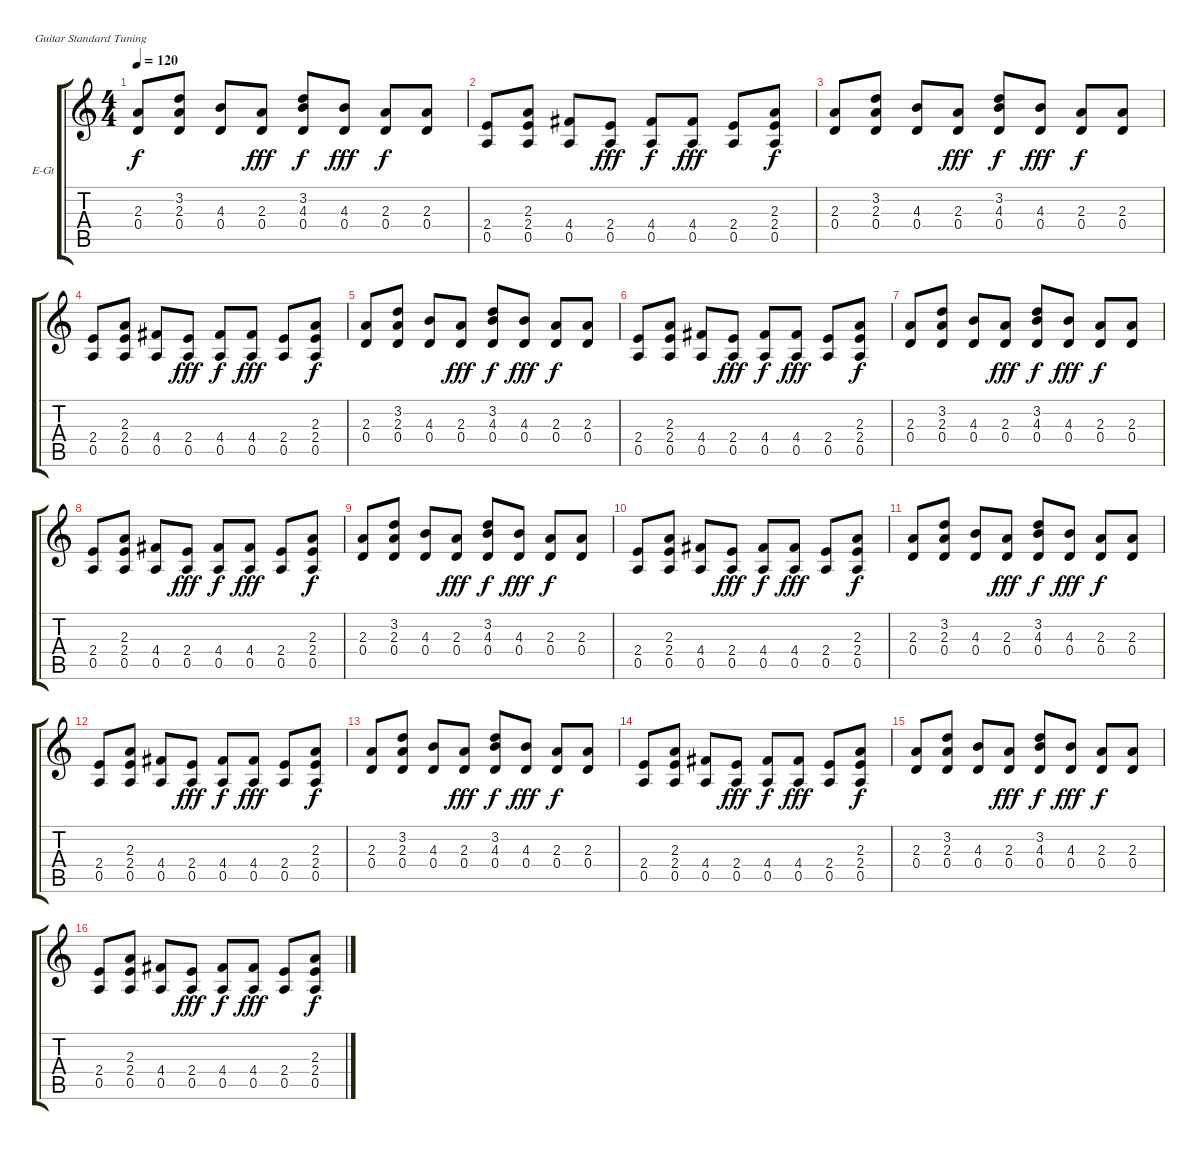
\bracketExtendMode groupsimilarinstruments
\firstSystemTrackNameOrientation horizontal
\otherSystemsTrackNameOrientation horizontal
\track ("Guitar 1" "E-Gt") {instrument electricguitarclean}
\staff {score tabs}
\tuning (E4 B3 G3 D3 A2 E2)
\ts (4 4)
\tempo 120
\clef g2
\ks c
(2.3 0.4).8{dy f} (3.2 2.3 0.4).8 (4.3 0.4).8 (2.3 0.4).8{dy fff} (3.2 4.3 0.4).8{dy f} (4.3 0.4).8{dy fff} (2.3 0.4).8{dy f} (2.3 0.4).8 |
(2.4 0.5).8 (2.3 2.4 0.5).8 (4.4 0.5).8 (2.4 0.5).8{dy fff} (4.4 0.5).8{dy f} (4.4 0.5).8{dy fff} (2.4 0.5).8 (2.3 2.4 0.5).8{dy f} |
(2.3 0.4).8 (3.2 2.3 0.4).8 (4.3 0.4).8 (2.3 0.4).8{dy fff} (3.2 4.3 0.4).8{dy f} (4.3 0.4).8{dy fff} (2.3 0.4).8{dy f} (2.3 0.4).8 |
(2.4 0.5).8 (2.3 2.4 0.5).8 (4.4 0.5).8 (2.4 0.5).8{dy fff} (4.4 0.5).8{dy f} (4.4 0.5).8{dy fff} (2.4 0.5).8 (2.3 2.4 0.5).8{dy f} |
(2.3 0.4).8 (3.2 2.3 0.4).8 (4.3 0.4).8 (2.3 0.4).8{dy fff} (3.2 4.3 0.4).8{dy f} (4.3 0.4).8{dy fff} (2.3 0.4).8{dy f} (2.3 0.4).8 |
(2.4 0.5).8 (2.3 2.4 0.5).8 (4.4 0.5).8 (2.4 0.5).8{dy fff} (4.4 0.5).8{dy f} (4.4 0.5).8{dy fff} (2.4 0.5).8 (2.3 2.4 0.5).8{dy f} |
(2.3 0.4).8 (3.2 2.3 0.4).8 (4.3 0.4).8 (2.3 0.4).8{dy fff} (3.2 4.3 0.4).8{dy f} (4.3 0.4).8{dy fff} (2.3 0.4).8{dy f} (2.3 0.4).8 |
(2.4 0.5).8 (2.3 2.4 0.5).8 (4.4 0.5).8 (2.4 0.5).8{dy fff} (4.4 0.5).8{dy f} (4.4 0.5).8{dy fff} (2.4 0.5).8 (2.3 2.4 0.5).8{dy f} |
(2.3 0.4).8 (3.2 2.3 0.4).8 (4.3 0.4).8 (2.3 0.4).8{dy fff} (3.2 4.3 0.4).8{dy f} (4.3 0.4).8{dy fff} (2.3 0.4).8{dy f} (2.3 0.4).8 |
(2.4 0.5).8 (2.3 2.4 0.5).8 (4.4 0.5).8 (2.4 0.5).8{dy fff} (4.4 0.5).8{dy f} (4.4 0.5).8{dy fff} (2.4 0.5).8 (2.3 2.4 0.5).8{dy f} |
(2.3 0.4).8 (3.2 2.3 0.4).8 (4.3 0.4).8 (2.3 0.4).8{dy fff} (3.2 4.3 0.4).8{dy f} (4.3 0.4).8{dy fff} (2.3 0.4).8{dy f} (2.3 0.4).8 |
(2.4 0.5).8 (2.3 2.4 0.5).8 (4.4 0.5).8 (2.4 0.5).8{dy fff} (4.4 0.5).8{dy f} (4.4 0.5).8{dy fff} (2.4 0.5).8 (2.3 2.4 0.5).8{dy f} |
(2.3 0.4).8 (3.2 2.3 0.4).8 (4.3 0.4).8 (2.3 0.4).8{dy fff} (3.2 4.3 0.4).8{dy f} (4.3 0.4).8{dy fff} (2.3 0.4).8{dy f} (2.3 0.4).8 |
(2.4 0.5).8 (2.3 2.4 0.5).8 (4.4 0.5).8 (2.4 0.5).8{dy fff} (4.4 0.5).8{dy f} (4.4 0.5).8{dy fff} (2.4 0.5).8 (2.3 2.4 0.5).8{dy f} |
(2.3 0.4).8 (3.2 2.3 0.4).8 (4.3 0.4).8 (2.3 0.4).8{dy fff} (3.2 4.3 0.4).8{dy f} (4.3 0.4).8{dy fff} (2.3 0.4).8{dy f} (2.3 0.4).8 |
(2.4 0.5).8 (2.3 2.4 0.5).8 (4.4 0.5).8 (2.4 0.5).8{dy fff} (4.4 0.5).8{dy f} (4.4 0.5).8{dy fff} (2.4 0.5).8 (2.3 2.4 0.5).8{dy f}
